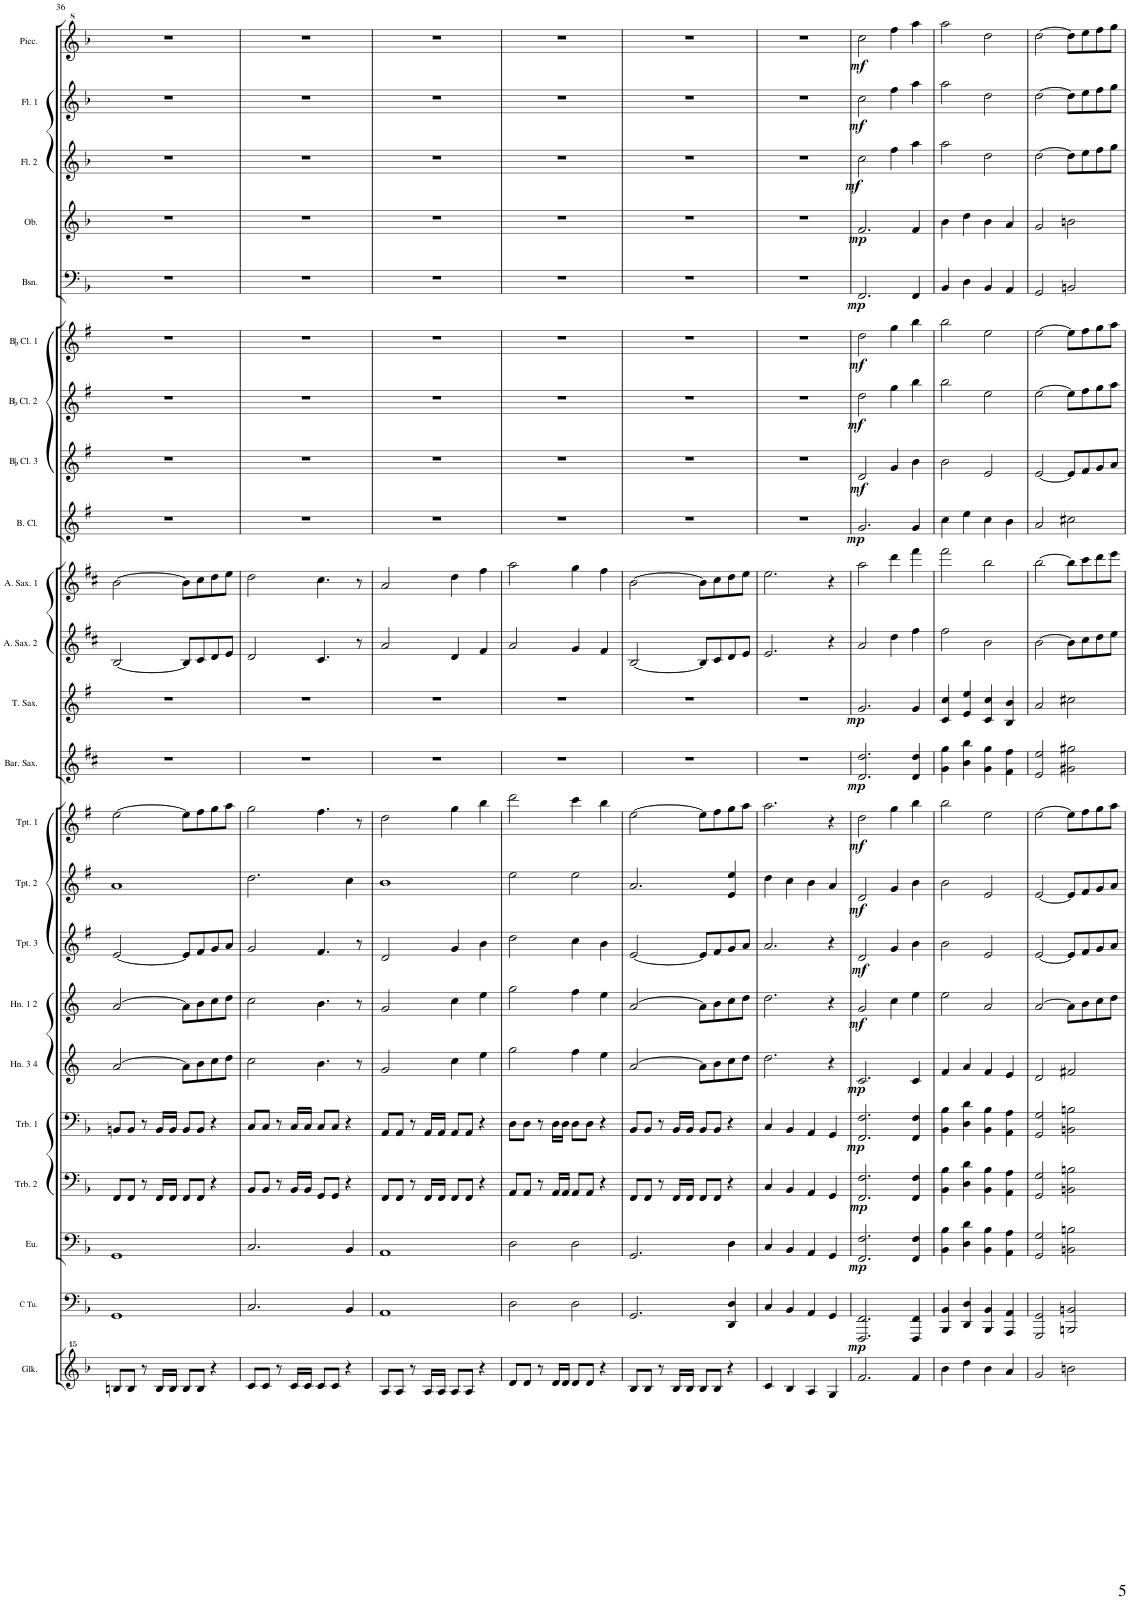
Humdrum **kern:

**kern	**kern	**dynam	**kern	**dynam	**kern	**dynam	**kern	**dynam	**kern	**dynam	**kern	**dynam	**kern	**dynam	**kern	**dynam	**kern	**dynam	**kern	**dynam	**kern	**dynam	**kern	**kern	**kern	**dynam	**kern	**dynam	**kern	**dynam	**kern	**dynam	**kern	**dynam	**kern	**dynam	**kern	**dynam	**kern	**dynam	**kern	**dynam
*part23	*part22	*part22	*part21	*part21	*part20	*part20	*part19	*part19	*part18	*part18	*part17	*part17	*part16	*part16	*part15	*part15	*part14	*part14	*part13	*part13	*part12	*part12	*part11	*part10	*part9	*part9	*part8	*part8	*part7	*part7	*part6	*part6	*part5	*part5	*part4	*part4	*part3	*part3	*part2	*part2	*part1	*part1
*staff23	*staff22	*staff22	*staff21	*staff21	*staff20	*staff20	*staff19	*staff19	*staff18	*staff18	*staff17	*staff17	*staff16	*staff16	*staff15	*staff15	*staff14	*staff14	*staff13	*staff13	*staff12	*staff12	*staff11	*staff10	*staff9	*staff9	*staff8	*staff8	*staff7	*staff7	*staff6	*staff6	*staff5	*staff5	*staff4	*staff4	*staff3	*staff3	*staff2	*staff2	*staff1	*staff1
*I"Glockenspiel	*I"C Tuba	*	*I"Euphonium	*	*I"Trombone 2	*	*I"Trombone 1	*	*I"Horn 3 4	*	*I"Horn 1 2	*	*I"BaccidentalFlat Trumpet 3	*	*I"BaccidentalFlat Trumpet 2	*	*I"BaccidentalFlat Trumpet 1	*	*I"Baritone Saxophone	*	*I"Tenor Saxophone	*	*I"Alto Saxophone 2	*I"Alto Saxophone 1	*I"Bass Clarinet	*	*I"BaccidentalFlat Clarinet 3	*	*I"BaccidentalFlat Clarinet 2	*	*I"BaccidentalFlat Clarinet 1	*	*I"Bassoon	*	*I"Oboe	*	*I"Flute 2	*	*I"Flute 1	*	*I"Piccolo	*
*I'Glk.	*I'C Tu.	*	*I'Eu.	*	*I'Trb. 2	*	*I'Trb. 1	*	*I'Hn. 3 4	*	*I'Hn. 1 2	*	*I'Tpt. 3	*	*I'Tpt. 2	*	*I'Tpt. 1	*	*I'Bar. Sax.	*	*I'T. Sax.	*	*I'A. Sax. 2	*I'A. Sax. 1	*I'B. Cl.	*	*I'BaccidentalFlat Cl. 3	*	*I'BaccidentalFlat Cl. 2	*	*I'BaccidentalFlat Cl. 1	*	*I'Bsn.	*	*I'Ob.	*	*I'Fl. 2	*	*I'Fl. 1	*	*I'Picc.	*
!!LO:PB:g=z
*clefG^^2	*clefF4	*	*clefF4	*	*clefF4	*	*clefF4	*	*clefG2	*	*clefG2	*	*clefG2	*	*clefG2	*	*clefG2	*	*clefG2	*	*clefG2	*	*clefG2	*clefG2	*clefG2	*	*clefG2	*	*clefG2	*	*clefG2	*	*clefF4	*	*clefG2	*	*clefG2	*	*clefG2	*	*clefG^2	*
*	*	*	*	*	*	*	*	*	*Trd4c7	*	*Trd4c7	*	*Trd1c2	*	*Trd1c2	*	*Trd1c2	*	*Trd12c21	*	*Trd8c14	*	*Trd5c9	*Trd5c9	*Trd8c14	*	*Trd1c2	*	*Trd1c2	*	*Trd1c2	*	*	*	*	*	*	*	*	*	*Trd-7c-12	*
*k[b-]	*k[b-]	*	*k[b-]	*	*k[b-]	*	*k[b-]	*	*k[]	*	*k[]	*	*k[f#]	*	*k[f#]	*	*k[f#]	*	*k[f#c#]	*	*k[f#]	*	*k[f#c#]	*k[f#c#]	*k[f#]	*	*k[f#]	*	*k[f#]	*	*k[f#]	*	*k[b-]	*	*k[b-]	*	*k[b-]	*	*k[b-]	*	*k[b-]	*
*M4/4	*M4/4	*	*M4/4	*	*M4/4	*	*M4/4	*	*M4/4	*	*M4/4	*	*M4/4	*	*M4/4	*	*M4/4	*	*M4/4	*	*M4/4	*	*M4/4	*M4/4	*M4/4	*	*M4/4	*	*M4/4	*	*M4/4	*	*M4/4	*	*M4/4	*	*M4/4	*	*M4/4	*	*M4/4	*
=36	=36	=36	=36	=36	=36	=36	=36	=36	=36	=36	=36	=36	=36	=36	=36	=36	=36	=36	=36	=36	=36	=36	=36	=36	=36	=36	=36	=36	=36	=36	=36	=36	=36	=36	=36	=36	=36	=36	=36	=36	=36	=36
8bbn/L	1GG	.	1GG	.	8FF/L	.	8BBn/L	.	[2a/	.	[2a/	.	[2e/	.	1a	.	[2ee\	.	1r	.	1r	.	[2B/	[2b\	1r	.	1r	.	1r	.	1r	.	1r	.	1r	.	1r	.	1r	.	1r	.
8bb/J	.	.	.	.	8FF/J	.	8BB/J	.	.	.	.	.	.	.	.	.	.	.	.	.	.	.	.	.	.	.	.	.	.	.	.	.	.	.	.	.	.	.	.	.	.	.
8r	.	.	.	.	8r	.	8r	.	.	.	.	.	.	.	.	.	.	.	.	.	.	.	.	.	.	.	.	.	.	.	.	.	.	.	.	.	.	.	.	.	.	.
16bb/LL	.	.	.	.	16FF/LL	.	16BB/LL	.	.	.	.	.	.	.	.	.	.	.	.	.	.	.	.	.	.	.	.	.	.	.	.	.	.	.	.	.	.	.	.	.	.	.
16bb/JJ	.	.	.	.	16FF/JJ	.	16BB/JJ	.	.	.	.	.	.	.	.	.	.	.	.	.	.	.	.	.	.	.	.	.	.	.	.	.	.	.	.	.	.	.	.	.	.	.
8bb/L	.	.	.	.	8FF/L	.	8BB/L	.	8a\L]	.	8a\L]	.	8e/L]	.	.	.	8ee\L]	.	.	.	.	.	8B/L]	8b\L]	.	.	.	.	.	.	.	.	.	.	.	.	.	.	.	.	.	.
8bb/J	.	.	.	.	8FF/J	.	8BB/J	.	8b\	.	8b\	.	8f#/	.	.	.	8ff#\	.	.	.	.	.	8c#/	8cc#\	.	.	.	.	.	.	.	.	.	.	.	.	.	.	.	.	.	.
4r	.	.	.	.	4r	.	4r	.	8cc\	.	8cc\	.	8g/	.	.	.	8gg\	.	.	.	.	.	8d/	8dd\	.	.	.	.	.	.	.	.	.	.	.	.	.	.	.	.	.	.
.	.	.	.	.	.	.	.	.	8dd\J	.	8dd\J	.	8a/J	.	.	.	8aa\J	.	.	.	.	.	8e/J	8ee\J	.	.	.	.	.	.	.	.	.	.	.	.	.	.	.	.	.	.
=37	=37	=37	=37	=37	=37	=37	=37	=37	=37	=37	=37	=37	=37	=37	=37	=37	=37	=37	=37	=37	=37	=37	=37	=37	=37	=37	=37	=37	=37	=37	=37	=37	=37	=37	=37	=37	=37	=37	=37	=37	=37	=37
8ccc/L	2.C/	.	2.C/	.	8BB-/L	.	8C/L	.	2cc\	.	2cc\	.	2g/	.	2.dd\	.	2gg\	.	1r	.	1r	.	2d/	2dd\	1r	.	1r	.	1r	.	1r	.	1r	.	1r	.	1r	.	1r	.	1r	.
8ccc/J	.	.	.	.	8BB-/J	.	8C/J	.	.	.	.	.	.	.	.	.	.	.	.	.	.	.	.	.	.	.	.	.	.	.	.	.	.	.	.	.	.	.	.	.	.	.
8r	.	.	.	.	8r	.	8r	.	.	.	.	.	.	.	.	.	.	.	.	.	.	.	.	.	.	.	.	.	.	.	.	.	.	.	.	.	.	.	.	.	.	.
16ccc/LL	.	.	.	.	16BB-/LL	.	16C/LL	.	.	.	.	.	.	.	.	.	.	.	.	.	.	.	.	.	.	.	.	.	.	.	.	.	.	.	.	.	.	.	.	.	.	.
16ccc/JJ	.	.	.	.	16BB-/JJ	.	16C/JJ	.	.	.	.	.	.	.	.	.	.	.	.	.	.	.	.	.	.	.	.	.	.	.	.	.	.	.	.	.	.	.	.	.	.	.
8ccc/L	.	.	.	.	8GG/L	.	8C/L	.	4.b\	.	4.b\	.	4.f#/	.	.	.	4.ff#\	.	.	.	.	.	4.c#/	4.cc#\	.	.	.	.	.	.	.	.	.	.	.	.	.	.	.	.	.	.
8ccc/J	.	.	.	.	8GG/J	.	8C/J	.	.	.	.	.	.	.	.	.	.	.	.	.	.	.	.	.	.	.	.	.	.	.	.	.	.	.	.	.	.	.	.	.	.	.
4r	4BB-/	.	4BB-/	.	4r	.	4r	.	.	.	.	.	.	.	4cc\	.	.	.	.	.	.	.	.	.	.	.	.	.	.	.	.	.	.	.	.	.	.	.	.	.	.	.
.	.	.	.	.	.	.	.	.	8r	.	8r	.	8r	.	.	.	8r	.	.	.	.	.	8r	8r	.	.	.	.	.	.	.	.	.	.	.	.	.	.	.	.	.	.
=38	=38	=38	=38	=38	=38	=38	=38	=38	=38	=38	=38	=38	=38	=38	=38	=38	=38	=38	=38	=38	=38	=38	=38	=38	=38	=38	=38	=38	=38	=38	=38	=38	=38	=38	=38	=38	=38	=38	=38	=38	=38	=38
8aa/L	1AA	.	1AA	.	8FF/L	.	8AA/L	.	2g/	.	2g/	.	2d/	.	1b	.	2dd\	.	1r	.	1r	.	2a/	2a/	1r	.	1r	.	1r	.	1r	.	1r	.	1r	.	1r	.	1r	.	1r	.
8aa/J	.	.	.	.	8FF/J	.	8AA/J	.	.	.	.	.	.	.	.	.	.	.	.	.	.	.	.	.	.	.	.	.	.	.	.	.	.	.	.	.	.	.	.	.	.	.
8r	.	.	.	.	8r	.	8r	.	.	.	.	.	.	.	.	.	.	.	.	.	.	.	.	.	.	.	.	.	.	.	.	.	.	.	.	.	.	.	.	.	.	.
16aa/LL	.	.	.	.	16FF/LL	.	16AA/LL	.	.	.	.	.	.	.	.	.	.	.	.	.	.	.	.	.	.	.	.	.	.	.	.	.	.	.	.	.	.	.	.	.	.	.
16aa/JJ	.	.	.	.	16FF/JJ	.	16AA/JJ	.	.	.	.	.	.	.	.	.	.	.	.	.	.	.	.	.	.	.	.	.	.	.	.	.	.	.	.	.	.	.	.	.	.	.
8aa/L	.	.	.	.	8FF/L	.	8AA/L	.	4cc\	.	4cc\	.	4g/	.	.	.	4gg\	.	.	.	.	.	4d/	4dd\	.	.	.	.	.	.	.	.	.	.	.	.	.	.	.	.	.	.
8aa/J	.	.	.	.	8FF/J	.	8AA/J	.	.	.	.	.	.	.	.	.	.	.	.	.	.	.	.	.	.	.	.	.	.	.	.	.	.	.	.	.	.	.	.	.	.	.
4r	.	.	.	.	4r	.	4r	.	4ee\	.	4ee\	.	4b\	.	.	.	4bb\	.	.	.	.	.	4f#/	4ff#\	.	.	.	.	.	.	.	.	.	.	.	.	.	.	.	.	.	.
=39	=39	=39	=39	=39	=39	=39	=39	=39	=39	=39	=39	=39	=39	=39	=39	=39	=39	=39	=39	=39	=39	=39	=39	=39	=39	=39	=39	=39	=39	=39	=39	=39	=39	=39	=39	=39	=39	=39	=39	=39	=39	=39
8ddd/L	2D\	.	2D\	.	8AA/L	.	8D\L	.	2gg\	.	2gg\	.	2dd\	.	2ee\	.	2ddd\	.	1r	.	1r	.	2a/	2aa\	1r	.	1r	.	1r	.	1r	.	1r	.	1r	.	1r	.	1r	.	1r	.
8ddd/J	.	.	.	.	8AA/J	.	8D\J	.	.	.	.	.	.	.	.	.	.	.	.	.	.	.	.	.	.	.	.	.	.	.	.	.	.	.	.	.	.	.	.	.	.	.
8r	.	.	.	.	8r	.	8r	.	.	.	.	.	.	.	.	.	.	.	.	.	.	.	.	.	.	.	.	.	.	.	.	.	.	.	.	.	.	.	.	.	.	.
16ddd/LL	.	.	.	.	16AA/LL	.	16D\LL	.	.	.	.	.	.	.	.	.	.	.	.	.	.	.	.	.	.	.	.	.	.	.	.	.	.	.	.	.	.	.	.	.	.	.
16ddd/JJ	.	.	.	.	16AA/JJ	.	16D\JJ	.	.	.	.	.	.	.	.	.	.	.	.	.	.	.	.	.	.	.	.	.	.	.	.	.	.	.	.	.	.	.	.	.	.	.
8ddd/L	2D\	.	2D\	.	8AA/L	.	8D\L	.	4ff\	.	4ff\	.	4cc\	.	2ee\	.	4ccc\	.	.	.	.	.	4g/	4gg\	.	.	.	.	.	.	.	.	.	.	.	.	.	.	.	.	.	.
8ddd/J	.	.	.	.	8AA/J	.	8D\J	.	.	.	.	.	.	.	.	.	.	.	.	.	.	.	.	.	.	.	.	.	.	.	.	.	.	.	.	.	.	.	.	.	.	.
4r	.	.	.	.	4r	.	4r	.	4ee\	.	4ee\	.	4b\	.	.	.	4bb\	.	.	.	.	.	4f#/	4ff#\	.	.	.	.	.	.	.	.	.	.	.	.	.	.	.	.	.	.
=40	=40	=40	=40	=40	=40	=40	=40	=40	=40	=40	=40	=40	=40	=40	=40	=40	=40	=40	=40	=40	=40	=40	=40	=40	=40	=40	=40	=40	=40	=40	=40	=40	=40	=40	=40	=40	=40	=40	=40	=40	=40	=40
8bb-/L	2.GG/	.	2.GG/	.	8FF/L	.	8BB-/L	.	[2a/	.	[2a/	.	[2e/	.	2.a/	.	[2ee\	.	1r	.	1r	.	[2B/	[2b\	1r	.	1r	.	1r	.	1r	.	1r	.	1r	.	1r	.	1r	.	1r	.
8bb-/J	.	.	.	.	8FF/J	.	8BB-/J	.	.	.	.	.	.	.	.	.	.	.	.	.	.	.	.	.	.	.	.	.	.	.	.	.	.	.	.	.	.	.	.	.	.	.
8r	.	.	.	.	8r	.	8r	.	.	.	.	.	.	.	.	.	.	.	.	.	.	.	.	.	.	.	.	.	.	.	.	.	.	.	.	.	.	.	.	.	.	.
16bb-/LL	.	.	.	.	16FF/LL	.	16BB-/LL	.	.	.	.	.	.	.	.	.	.	.	.	.	.	.	.	.	.	.	.	.	.	.	.	.	.	.	.	.	.	.	.	.	.	.
16bb-/JJ	.	.	.	.	16FF/JJ	.	16BB-/JJ	.	.	.	.	.	.	.	.	.	.	.	.	.	.	.	.	.	.	.	.	.	.	.	.	.	.	.	.	.	.	.	.	.	.	.
8bb-/L	.	.	.	.	8FF/L	.	8BB-/L	.	8a\L]	.	8a\L]	.	8e/L]	.	.	.	8ee\L]	.	.	.	.	.	8B/L]	8b\L]	.	.	.	.	.	.	.	.	.	.	.	.	.	.	.	.	.	.
8bb-/J	.	.	.	.	8FF/J	.	8BB-/J	.	8b\	.	8b\	.	8f#/	.	.	.	8ff#\	.	.	.	.	.	8c#/	8cc#\	.	.	.	.	.	.	.	.	.	.	.	.	.	.	.	.	.	.
4r	4DD/ 4D/	.	4D\	.	4r	.	4r	.	8cc\	.	8cc\	.	8g/	.	4e/ 4ee/	.	8gg\	.	.	.	.	.	8d/	8dd\	.	.	.	.	.	.	.	.	.	.	.	.	.	.	.	.	.	.
.	.	.	.	.	.	.	.	.	8dd\J	.	8dd\J	.	8a/J	.	.	.	8aa\J	.	.	.	.	.	8e/J	8ee\J	.	.	.	.	.	.	.	.	.	.	.	.	.	.	.	.	.	.
=41	=41	=41	=41	=41	=41	=41	=41	=41	=41	=41	=41	=41	=41	=41	=41	=41	=41	=41	=41	=41	=41	=41	=41	=41	=41	=41	=41	=41	=41	=41	=41	=41	=41	=41	=41	=41	=41	=41	=41	=41	=41	=41
4ccc/	4C/	.	4C/	.	4C/	.	4C/	.	2.dd\	.	2.dd\	.	2.a/	.	4dd\	.	2.aa\	.	1r	.	1r	.	2.e/	2.ee\	1r	.	1r	.	1r	.	1r	.	1r	.	1r	.	1r	.	1r	.	1r	.
4bb-/	4BB-/	.	4BB-/	.	4BB-/	.	4BB-/	.	.	.	.	.	.	.	4cc\	.	.	.	.	.	.	.	.	.	.	.	.	.	.	.	.	.	.	.	.	.	.	.	.	.	.	.
4aa/	4AA/	.	4AA/	.	4AA/	.	4AA/	.	.	.	.	.	.	.	4b\	.	.	.	.	.	.	.	.	.	.	.	.	.	.	.	.	.	.	.	.	.	.	.	.	.	.	.
4gg/	4GG/	.	4GG/	.	4GG/	.	4GG/	.	4r	.	4r	.	4r	.	4a/	.	4r	.	.	.	.	.	4r	4r	.	.	.	.	.	.	.	.	.	.	.	.	.	.	.	.	.	.
=42	=42	=42	=42	=42	=42	=42	=42	=42	=42	=42	=42	=42	=42	=42	=42	=42	=42	=42	=42	=42	=42	=42	=42	=42	=42	=42	=42	=42	=42	=42	=42	=42	=42	=42	=42	=42	=42	=42	=42	=42	=42	=42
!	!	!LO:DY:b	!	!LO:DY:b	!	!LO:DY:b	!	!LO:DY:b	!	!LO:DY:b	!	!LO:DY:b	!	!LO:DY:b	!	!LO:DY:b	!	!LO:DY:b	!	!LO:DY:b	!	!LO:DY:b	!	!	!	!LO:DY:b	!	!LO:DY:b	!	!LO:DY:b	!	!LO:DY:b	!	!LO:DY:b	!	!LO:DY:b	!	!LO:DY:b	!	!LO:DY:b	!	!LO:DY:b
2.fff/	2.FFF/ 2.FF/	mp	2.FF/ 2.F/	mp	2.FF/ 2.F/	mp	2.FF/ 2.F/	mp	2.c/	mp	2g/	mf	2d/	mf	2d/	mf	2dd\	mf	2.d/ 2.dd/	mp	2.g/	mp	2a/	2aa\	2.g/	mp	2d/	mf	2dd\	mf	2dd\	mf	2.FF/	mp	2.f/	mp	2cc\	mf	2cc\	mf	2ccc\	mf
.	.	.	.	.	.	.	.	.	.	.	4cc\	.	4g/	.	4g/	.	4gg\	.	.	.	.	.	4dd\	4ddd\	.	.	4g/	.	4gg\	.	4gg\	.	.	.	.	.	4ff\	.	4ff\	.	4fff\	.
4fff/	4FFF/ 4FF/	.	4FF/ 4F/	.	4FF/ 4F/	.	4FF/ 4F/	.	4c/	.	4ee\	.	4b\	.	4b\	.	4bb\	.	4d/ 4dd/	.	4g/	.	4ff#\	4fff#\	4g/	.	4b\	.	4bb\	.	4bb\	.	4FF/	.	4f/	.	4aa\	.	4aa\	.	4aaa\	.
=43	=43	=43	=43	=43	=43	=43	=43	=43	=43	=43	=43	=43	=43	=43	=43	=43	=43	=43	=43	=43	=43	=43	=43	=43	=43	=43	=43	=43	=43	=43	=43	=43	=43	=43	=43	=43	=43	=43	=43	=43	=43	=43
4bbb-\	4BBB-/ 4BB-/	.	4BB-\ 4B-\	.	4BB-\ 4B-\	.	4BB-\ 4B-\	.	4f/	.	2ee\	.	2b\	.	2b\	.	2bb\	.	4g\ 4gg\	.	4c/ 4cc/	.	2ff#\	2fff#\	4cc\	.	2b\	.	2bb\	.	2bb\	.	4BB-/	.	4b-\	.	2aa\	.	2aa\	.	2aaa\	.
4dddd\	4DD/ 4D/	.	4D\ 4d\	.	4D\ 4d\	.	4D\ 4d\	.	4a/	.	.	.	.	.	.	.	.	.	4b\ 4bb\	.	4e/ 4ee/	.	.	.	4ee\	.	.	.	.	.	.	.	4D\	.	4dd\	.	.	.	.	.	.	.
4bbb-\	4BBB-/ 4BB-/	.	4BB-\ 4B-\	.	4BB-\ 4B-\	.	4BB-\ 4B-\	.	4f/	.	2a/	.	2e/	.	2e/	.	2ee\	.	4g\ 4gg\	.	4c/ 4cc/	.	2b\	2bb\	4cc\	.	2e/	.	2ee\	.	2ee\	.	4BB-/	.	4b-\	.	2dd\	.	2dd\	.	2ddd\	.
4aaa/	4AAA/ 4AA/	.	4AA\ 4A\	.	4AA\ 4A\	.	4AA\ 4A\	.	4e/	.	.	.	.	.	.	.	.	.	4f#\ 4ff#\	.	4B/ 4b/	.	.	.	4b\	.	.	.	.	.	.	.	4AA/	.	4a/	.	.	.	.	.	.	.
=44	=44	=44	=44	=44	=44	=44	=44	=44	=44	=44	=44	=44	=44	=44	=44	=44	=44	=44	=44	=44	=44	=44	=44	=44	=44	=44	=44	=44	=44	=44	=44	=44	=44	=44	=44	=44	=44	=44	=44	=44	=44	=44
2ggg/	2GGG/ 2GG/	.	2GG/ 2G/	.	2GG/ 2G/	.	2GG/ 2G/	.	2d/	.	[2a/	.	[2e/	.	[2e/	.	[2ee\	.	2e/ 2ee/	.	2a/	.	[2b\	[2bb\	2a/	.	[2e/	.	[2ee\	.	[2ee\	.	2GG/	.	2g/	.	[2dd\	.	[2dd\	.	[2ddd\	.
2bbbn\	2BBBn/ 2BBn/	.	2BBn\ 2Bn\	.	2BBn\ 2Bn\	.	2BBn\ 2Bn\	.	2f#X/	.	8a\L]	.	8e/L]	.	8e/L]	.	8ee\L]	.	2g#X\ 2gg#X\	.	2cc#X\	.	8b\L]	8bb\L]	2cc#X\	.	8e/L]	.	8ee\L]	.	8ee\L]	.	2BBn/	.	2bn\	.	8dd\L]	.	8dd\L]	.	8ddd\L]	.
.	.	.	.	.	.	.	.	.	.	.	8b\	.	8f#/	.	8f#/	.	8ff#\	.	.	.	.	.	8cc#\	8ccc#\	.	.	8f#/	.	8ff#\	.	8ff#\	.	.	.	.	.	8ee\	.	8ee\	.	8eee\	.
.	.	.	.	.	.	.	.	.	.	.	8cc\	.	8g/	.	8g/	.	8gg\	.	.	.	.	.	8dd\	8ddd\	.	.	8g/	.	8gg\	.	8gg\	.	.	.	.	.	8ff\	.	8ff\	.	8fff\	.
.	.	.	.	.	.	.	.	.	.	.	8dd\J	.	8a/J	.	8a/J	.	8aa\J	.	.	.	.	.	8ee\J	8eee\J	.	.	8a/J	.	8aa\J	.	8aa\J	.	.	.	.	.	8gg\J	.	8gg\J	.	8ggg\J	.
=	=	=	=	=	=	=	=	=	=	=	=	=	=	=	=	=	=	=	=	=	=	=	=	=	=	=	=	=	=	=	=	=	=	=	=	=	=	=	=	=	=	=
*-	*-	*-	*-	*-	*-	*-	*-	*-	*-	*-	*-	*-	*-	*-	*-	*-	*-	*-	*-	*-	*-	*-	*-	*-	*-	*-	*-	*-	*-	*-	*-	*-	*-	*-	*-	*-	*-	*-	*-	*-	*-	*-
